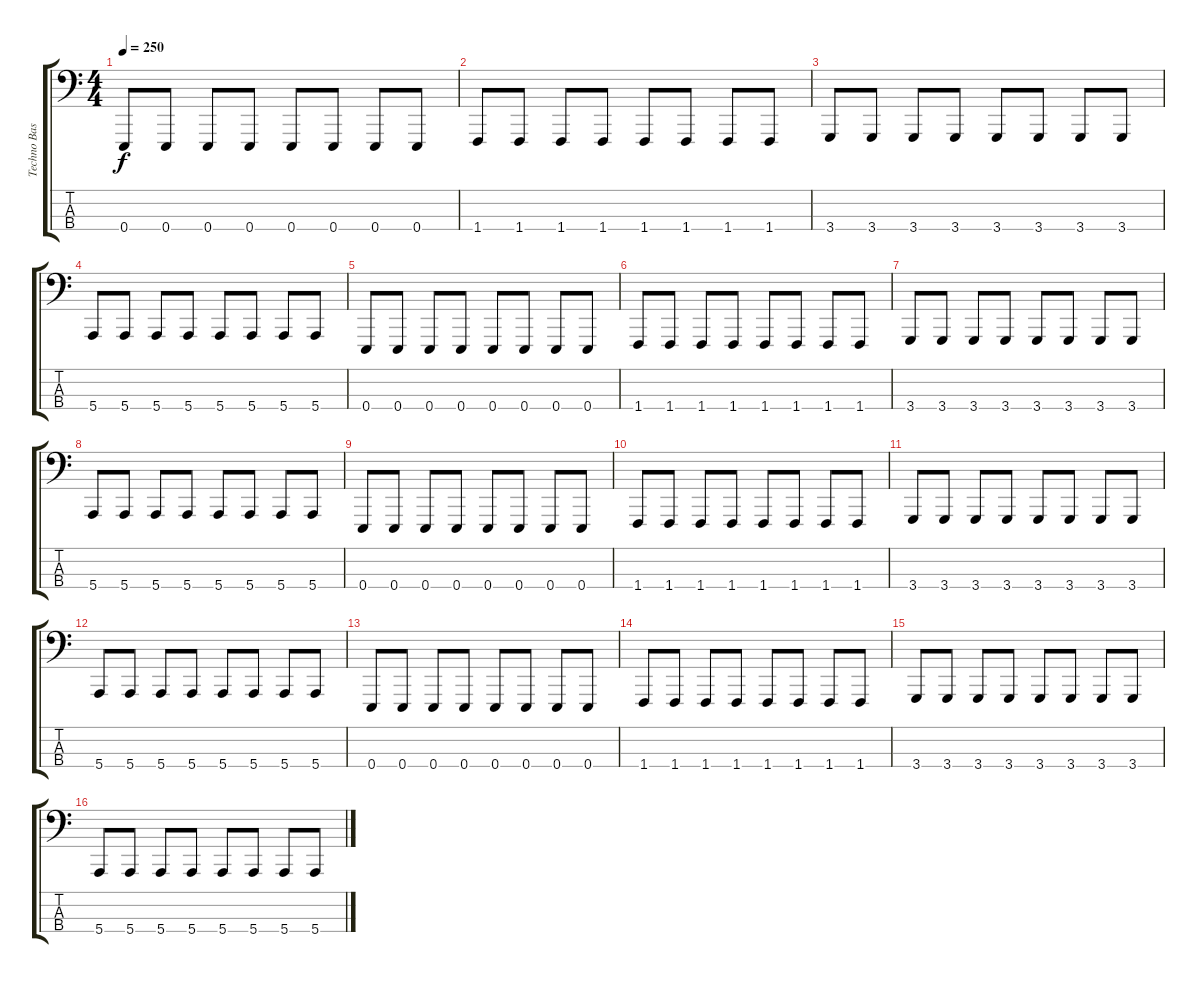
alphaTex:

\track ("Techno Bass Line" "Techno Bas") {instrument lead8bassandlead}
\staff {score tabs}
\tuning (G2 D2 A1 E1) {hide}
\ts (4 4)
\tempo 250
\clef f4
\ks c
0.4.8{dy f} 0.4.8 0.4.8 0.4.8 0.4.8 0.4.8 0.4.8 0.4.8 |
1.4.8 1.4.8 1.4.8 1.4.8 1.4.8 1.4.8 1.4.8 1.4.8 |
3.4.8 3.4.8 3.4.8 3.4.8 3.4.8 3.4.8 3.4.8 3.4.8 |
5.4.8 5.4.8 5.4.8 5.4.8 5.4.8 5.4.8 5.4.8 5.4.8 |
0.4.8 0.4.8 0.4.8 0.4.8 0.4.8 0.4.8 0.4.8 0.4.8 |
1.4.8 1.4.8 1.4.8 1.4.8 1.4.8 1.4.8 1.4.8 1.4.8 |
3.4.8 3.4.8 3.4.8 3.4.8 3.4.8 3.4.8 3.4.8 3.4.8 |
5.4.8 5.4.8 5.4.8 5.4.8 5.4.8 5.4.8 5.4.8 5.4.8 |
0.4.8 0.4.8 0.4.8 0.4.8 0.4.8 0.4.8 0.4.8 0.4.8 |
1.4.8 1.4.8 1.4.8 1.4.8 1.4.8 1.4.8 1.4.8 1.4.8 |
3.4.8 3.4.8 3.4.8 3.4.8 3.4.8 3.4.8 3.4.8 3.4.8 |
5.4.8 5.4.8 5.4.8 5.4.8 5.4.8 5.4.8 5.4.8 5.4.8 |
0.4.8 0.4.8 0.4.8 0.4.8 0.4.8 0.4.8 0.4.8 0.4.8 |
1.4.8 1.4.8 1.4.8 1.4.8 1.4.8 1.4.8 1.4.8 1.4.8 |
3.4.8 3.4.8 3.4.8 3.4.8 3.4.8 3.4.8 3.4.8 3.4.8 |
5.4.8 5.4.8 5.4.8 5.4.8 5.4.8 5.4.8 5.4.8 5.4.8
